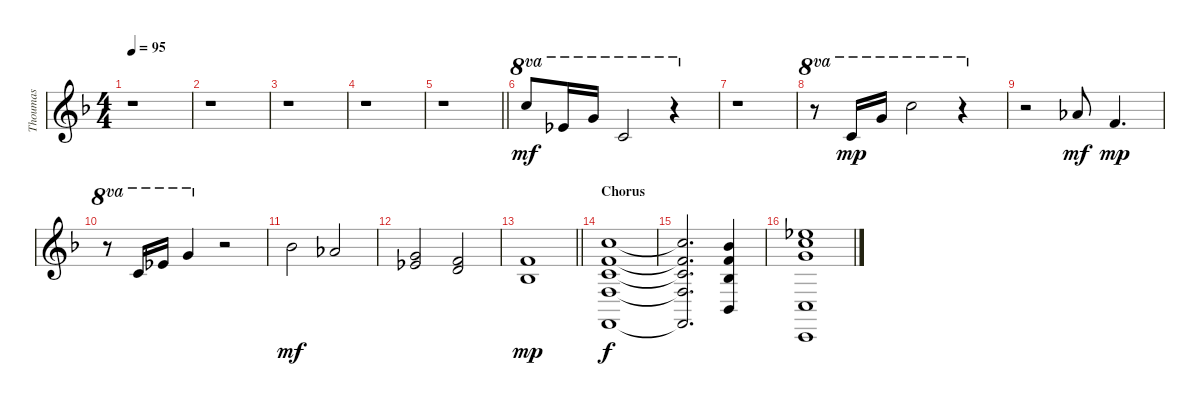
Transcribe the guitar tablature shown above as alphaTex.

\track ("Thoumas" "Thoumas") {instrument acousticgrandpiano}
\staff {score}
\tuning (E4 B3 G3 D3 A2 C2) {hide}
\ts (4 4)
\tempo 95
\clef g2
\ks f
r.1{dy mf} |
r.1 |
r.1 |
r.1 |
\barLineRight lightlight
r.1 |
20.1.8{ot 8va instrument vibraphone} 20.3.16{ot 8va} 20.2.16{ot 8va} 17.3.2{ot 8va} r.4{ot 8va} |
r.1 |
r.8{ot 8va} 8.1.16{ot 8va dy mp} 15.1.16{ot 8va} 20.1.2{ot 8va} r.4{ot 8va} |
r.2 4.1.8{dy mf} 1.1.4{d dy mp} |
r.8{ot 8va} 17.3.16{ot 8va} 16.2.16{ot 8va} 24.3.4{ot 8va} r.2 |
11.2.2{dy mf} 9.2.2 |
(8.2 8.3).2 (6.2 7.3).2 |
\barLineRight lightlight
(10.3 8.4).1{dy mp} |
\section ("" "Chorus")
(8.1 6.2 5.3 8.5 5.6).1{dy f instrument acousticgrandpiano} |
(8.1{t} 6.2{t} 5.3{t} 8.5{t} 5.6{t}).2{d} (6.1 6.2 3.3 1.5).4 |
(11.1 13.2 12.3 3.5 0.6).1
